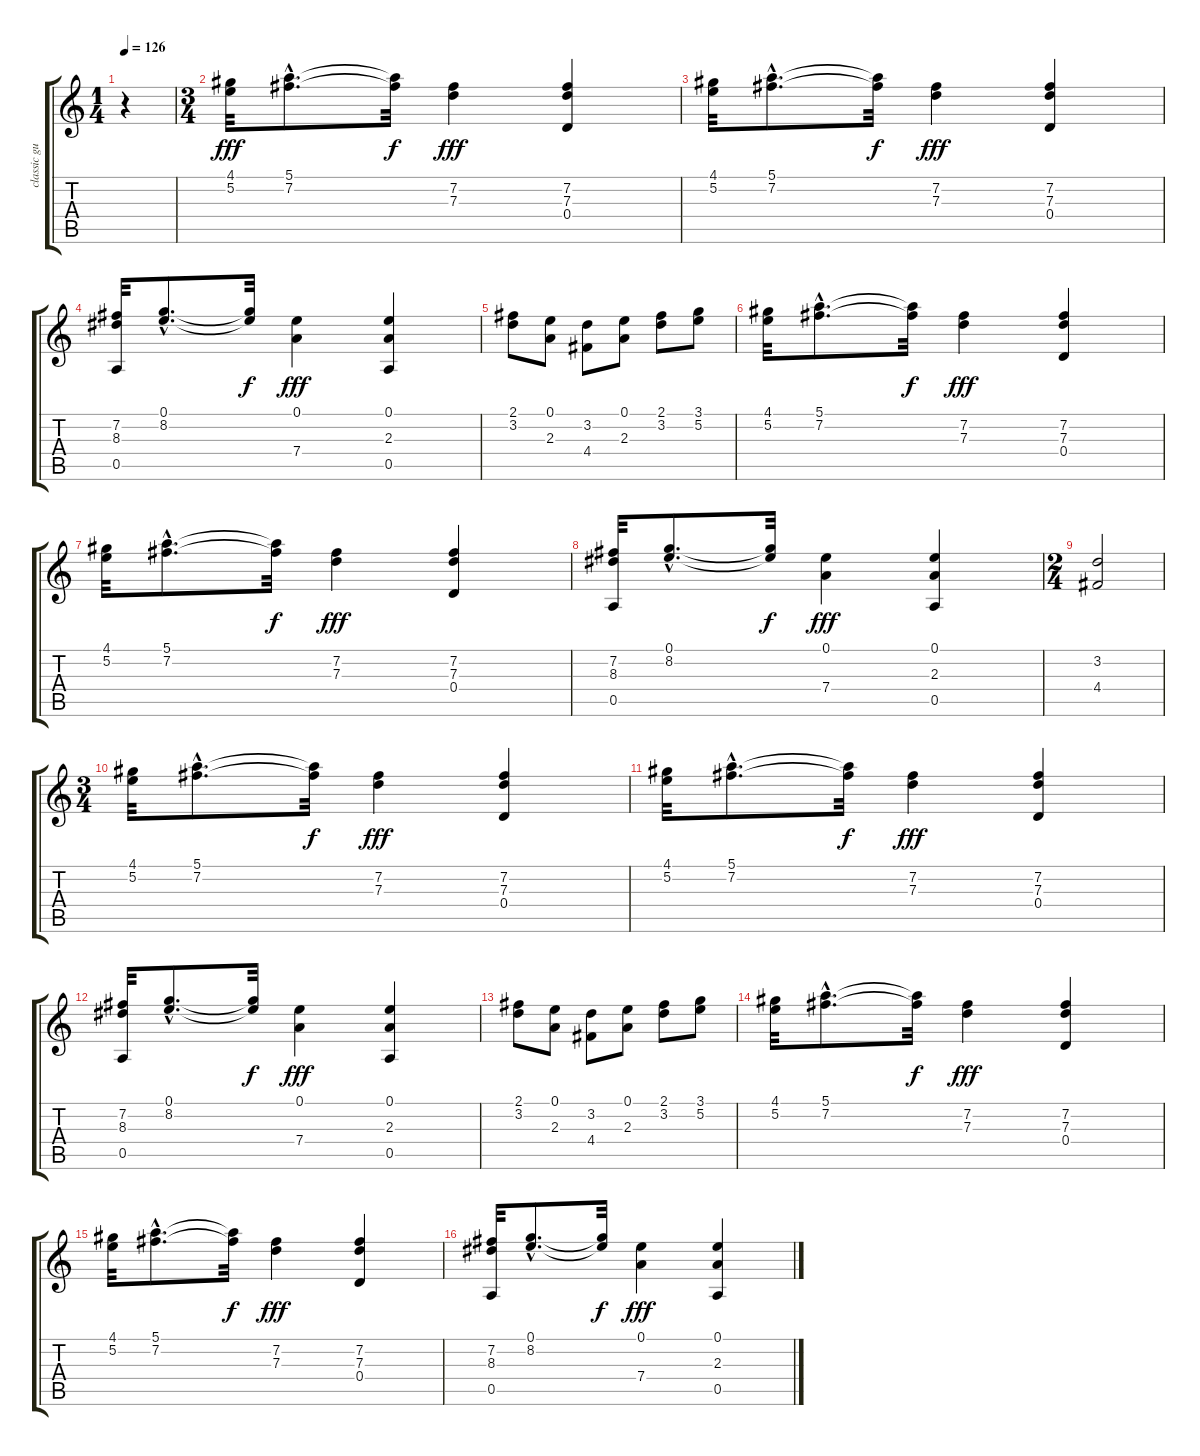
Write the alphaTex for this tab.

\track ("classic guitar" "classic gu") {instrument acousticguitarnylon}
\staff {score tabs}
\tuning (E4 B3 G3 D3 A2 E2) {hide}
\ts (1 4)
\tempo 126
\clef g2
\ks c
r.4{dy fff instrument acousticguitarnylon} |
\ts (3 4)
(4.1 5.2).32 (5.1{hac} 7.2{hac}).8{d} (5.1{t} 7.2{t}).32{dy f} (7.2 7.3).4{dy fff} (7.2 7.3 0.4).4 |
(4.1 5.2).32 (5.1{hac} 7.2{hac}).8{d} (5.1{t} 7.2{t}).32{dy f} (7.2 7.3).4{dy fff} (7.2 7.3 0.4).4 |
(7.2 8.3 0.5).32 (0.1{hac} 8.2{hac}).8{d} (0.1{t} 8.2{t}).32{dy f} (0.1 7.4).4{dy fff} (0.1 2.3 0.5).4 |
(2.1 3.2).8 (0.1 2.3).8 (3.2 4.4).8 (0.1 2.3).8 (2.1 3.2).8 (3.1 5.2).8 |
(4.1 5.2).32 (5.1{hac} 7.2{hac}).8{d} (5.1{t} 7.2{t}).32{dy f} (7.2 7.3).4{dy fff} (7.2 7.3 0.4).4 |
(4.1 5.2).32 (5.1{hac} 7.2{hac}).8{d} (5.1{t} 7.2{t}).32{dy f} (7.2 7.3).4{dy fff} (7.2 7.3 0.4).4 |
(7.2 8.3 0.5).32 (0.1{hac} 8.2{hac}).8{d} (0.1{t} 8.2{t}).32{dy f} (0.1 7.4).4{dy fff} (0.1 2.3 0.5).4 |
\ts (2 4)
(3.2 4.4).2 |
\ts (3 4)
(4.1 5.2).32 (5.1{hac} 7.2{hac}).8{d} (5.1{t} 7.2{t}).32{dy f} (7.2 7.3).4{dy fff} (7.2 7.3 0.4).4 |
(4.1 5.2).32 (5.1{hac} 7.2{hac}).8{d} (5.1{t} 7.2{t}).32{dy f} (7.2 7.3).4{dy fff} (7.2 7.3 0.4).4 |
(7.2 8.3 0.5).32 (0.1{hac} 8.2{hac}).8{d} (0.1{t} 8.2{t}).32{dy f} (0.1 7.4).4{dy fff} (0.1 2.3 0.5).4 |
(2.1 3.2).8 (0.1 2.3).8 (3.2 4.4).8 (0.1 2.3).8 (2.1 3.2).8 (3.1 5.2).8 |
(4.1 5.2).32 (5.1{hac} 7.2{hac}).8{d} (5.1{t} 7.2{t}).32{dy f} (7.2 7.3).4{dy fff} (7.2 7.3 0.4).4 |
(4.1 5.2).32 (5.1{hac} 7.2{hac}).8{d} (5.1{t} 7.2{t}).32{dy f} (7.2 7.3).4{dy fff} (7.2 7.3 0.4).4 |
(7.2 8.3 0.5).32 (0.1{hac} 8.2{hac}).8{d} (0.1{t} 8.2{t}).32{dy f} (0.1 7.4).4{dy fff} (0.1 2.3 0.5).4
